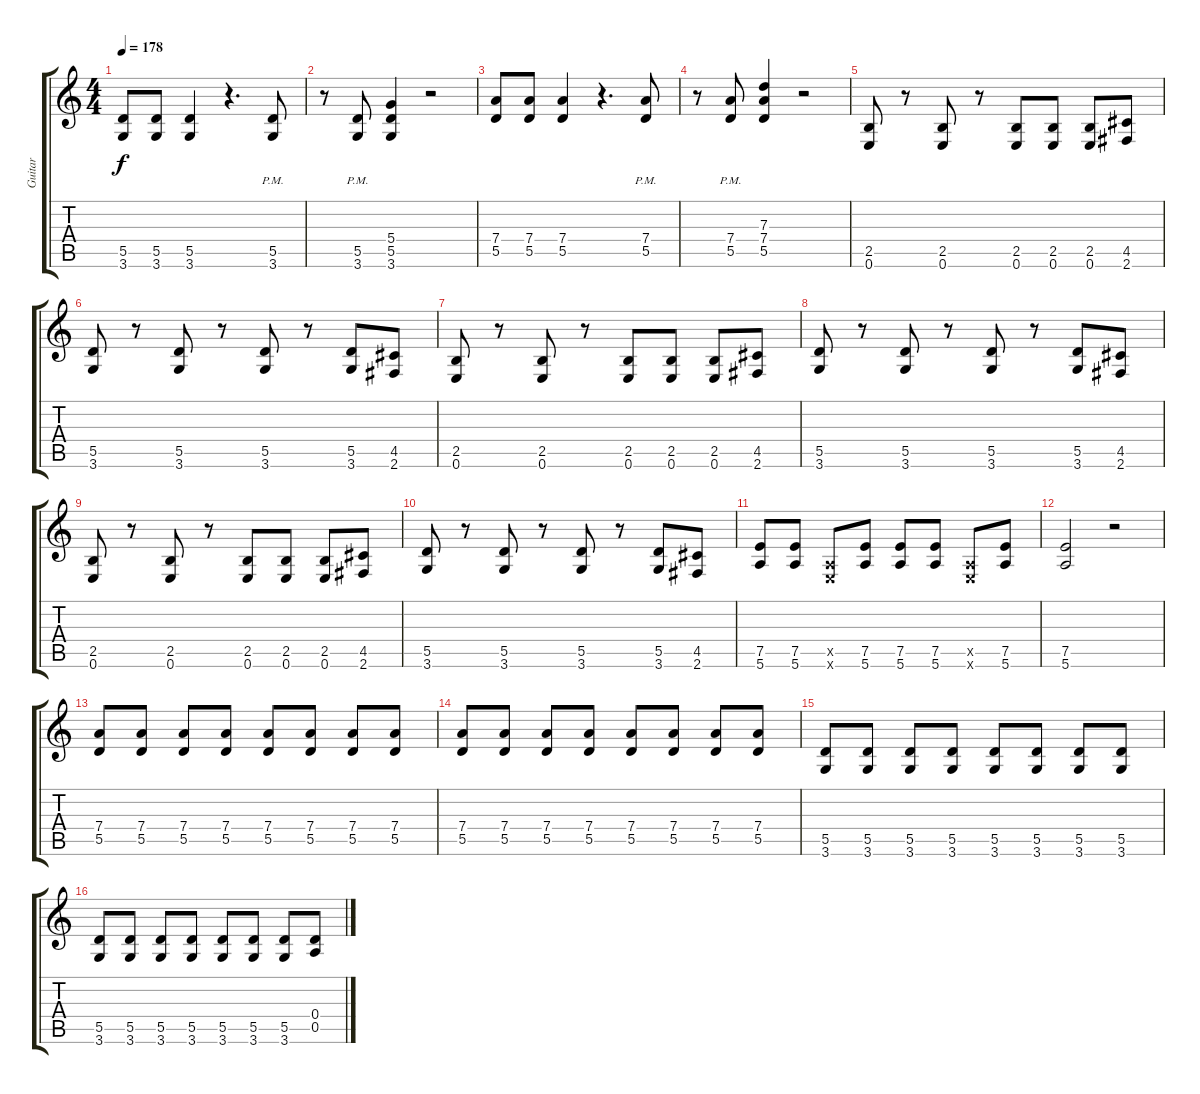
\track ("Guitar" "Guitar") {instrument distortionguitar}
\staff {score tabs}
\tuning (E4 B3 G3 D3 A2 E2) {hide}
\ts (4 4)
\tempo 178
\clef g2
\ks c
(5.5 3.6).8{dy f} (5.5 3.6).8 (5.5 3.6).4 r.4{d} (5.5{pm} 3.6{pm}).8 |
r.8 (5.5{pm} 3.6{pm}).8 (5.4 5.5 3.6).4 r.2 |
(7.4 5.5).8 (7.4 5.5).8 (7.4 5.5).4 r.4{d} (7.4{pm} 5.5{pm}).8 |
r.8 (7.4{pm} 5.5{pm}).8 (7.3 7.4 5.5).4 r.2 |
(2.5 0.6).8 r.8 (2.5 0.6).8 r.8 (2.5 0.6).8 (2.5 0.6).8 (2.5 0.6).8 (4.5 2.6).8 |
(5.5 3.6).8 r.8 (5.5 3.6).8 r.8 (5.5 3.6).8 r.8 (5.5 3.6).8 (4.5 2.6).8 |
(2.5 0.6).8 r.8 (2.5 0.6).8 r.8 (2.5 0.6).8 (2.5 0.6).8 (2.5 0.6).8 (4.5 2.6).8 |
(5.5 3.6).8 r.8 (5.5 3.6).8 r.8 (5.5 3.6).8 r.8 (5.5 3.6).8 (4.5 2.6).8 |
(2.5 0.6).8 r.8 (2.5 0.6).8 r.8 (2.5 0.6).8 (2.5 0.6).8 (2.5 0.6).8 (4.5 2.6).8 |
(5.5 3.6).8 r.8 (5.5 3.6).8 r.8 (5.5 3.6).8 r.8 (5.5 3.6).8 (4.5 2.6).8 |
(7.5 5.6).8 (7.5 5.6).8 (0.5{x} 0.6{x}).8 (7.5 5.6).8 (7.5 5.6).8 (7.5 5.6).8 (0.5{x} 0.6{x}).8 (7.5 5.6).8 |
(7.5 5.6).2 r.2 |
(7.4 5.5).8 (7.4 5.5).8 (7.4 5.5).8 (7.4 5.5).8 (7.4 5.5).8 (7.4 5.5).8 (7.4 5.5).8 (7.4 5.5).8 |
(7.4 5.5).8 (7.4 5.5).8 (7.4 5.5).8 (7.4 5.5).8 (7.4 5.5).8 (7.4 5.5).8 (7.4 5.5).8 (7.4 5.5).8 |
(5.5 3.6).8 (5.5 3.6).8 (5.5 3.6).8 (5.5 3.6).8 (5.5 3.6).8 (5.5 3.6).8 (5.5 3.6).8 (5.5 3.6).8 |
(5.5 3.6).8 (5.5 3.6).8 (5.5 3.6).8 (5.5 3.6).8 (5.5 3.6).8 (5.5 3.6).8 (5.5 3.6).8 (0.4 0.5).8
